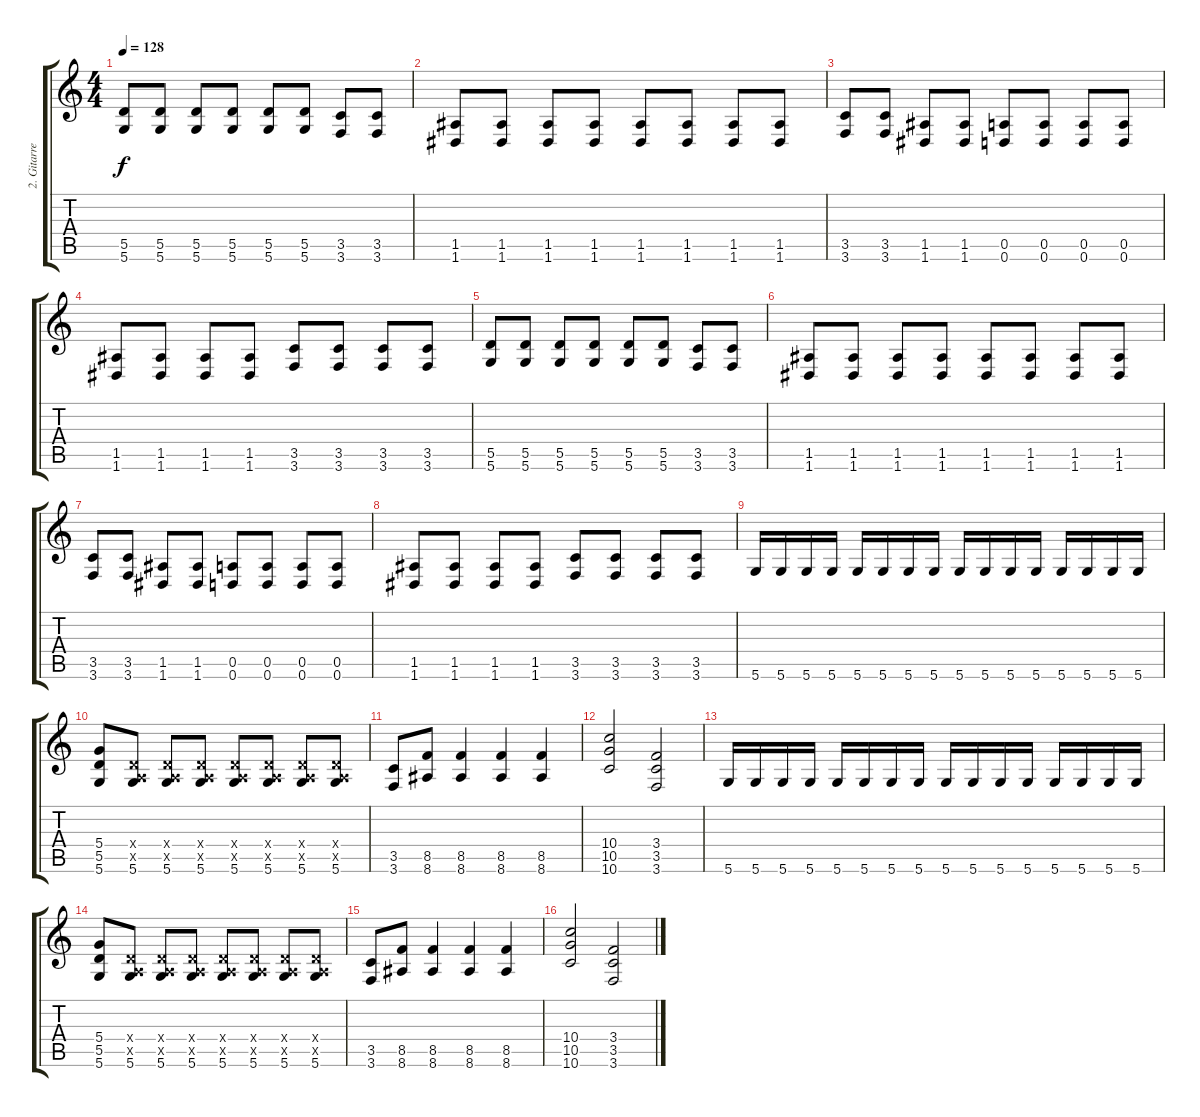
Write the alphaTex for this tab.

\track ("2. Gitarre" "2. Gitarre") {instrument overdrivenguitar}
\staff {score tabs}
\tuning (E4 B3 G3 D3 A2 D2) {hide}
\ts (4 4)
\tempo 128
\clef g2
\ks c
(5.5 5.6).8{dy f} (5.5 5.6).8 (5.5 5.6).8 (5.5 5.6).8 (5.5 5.6).8 (5.5 5.6).8 (3.5 3.6).8 (3.5 3.6).8 |
(1.5 1.6).8 (1.5 1.6).8 (1.5 1.6).8 (1.5 1.6).8 (1.5 1.6).8 (1.5 1.6).8 (1.5 1.6).8 (1.5 1.6).8 |
(3.5 3.6).8 (3.5 3.6).8 (1.5 1.6).8 (1.5 1.6).8 (0.5 0.6).8 (0.5 0.6).8 (0.5 0.6).8 (0.5 0.6).8 |
(1.5 1.6).8 (1.5 1.6).8 (1.5 1.6).8 (1.5 1.6).8 (3.5 3.6).8 (3.5 3.6).8 (3.5 3.6).8 (3.5 3.6).8 |
(5.5 5.6).8 (5.5 5.6).8 (5.5 5.6).8 (5.5 5.6).8 (5.5 5.6).8 (5.5 5.6).8 (3.5 3.6).8 (3.5 3.6).8 |
(1.5 1.6).8 (1.5 1.6).8 (1.5 1.6).8 (1.5 1.6).8 (1.5 1.6).8 (1.5 1.6).8 (1.5 1.6).8 (1.5 1.6).8 |
(3.5 3.6).8 (3.5 3.6).8 (1.5 1.6).8 (1.5 1.6).8 (0.5 0.6).8 (0.5 0.6).8 (0.5 0.6).8 (0.5 0.6).8 |
(1.5 1.6).8 (1.5 1.6).8 (1.5 1.6).8 (1.5 1.6).8 (3.5 3.6).8 (3.5 3.6).8 (3.5 3.6).8 (3.5 3.6).8 |
5.6.16 5.6.16 5.6.16 5.6.16 5.6.16 5.6.16 5.6.16 5.6.16 5.6.16 5.6.16 5.6.16 5.6.16 5.6.16 5.6.16 5.6.16 5.6.16 |
(5.4 5.5 5.6).8 (0.4{x} 0.5{x} 5.6).8 (0.4{x} 0.5{x} 5.6).8 (0.4{x} 0.5{x} 5.6).8 (0.4{x} 0.5{x} 5.6).8 (0.4{x} 0.5{x} 5.6).8 (0.4{x} 0.5{x} 5.6).8 (0.4{x} 0.5{x} 5.6).8 |
(3.5 3.6).8 (8.5 8.6).8 (8.5 8.6).4 (8.5 8.6).4 (8.5 8.6).4 |
(10.4 10.5 10.6).2 (3.4 3.5 3.6).2 |
5.6.16 5.6.16 5.6.16 5.6.16 5.6.16 5.6.16 5.6.16 5.6.16 5.6.16 5.6.16 5.6.16 5.6.16 5.6.16 5.6.16 5.6.16 5.6.16 |
(5.4 5.5 5.6).8 (0.4{x} 0.5{x} 5.6).8 (0.4{x} 0.5{x} 5.6).8 (0.4{x} 0.5{x} 5.6).8 (0.4{x} 0.5{x} 5.6).8 (0.4{x} 0.5{x} 5.6).8 (0.4{x} 0.5{x} 5.6).8 (0.4{x} 0.5{x} 5.6).8 |
(3.5 3.6).8 (8.5 8.6).8 (8.5 8.6).4 (8.5 8.6).4 (8.5 8.6).4 |
(10.4 10.5 10.6).2 (3.4 3.5 3.6).2
